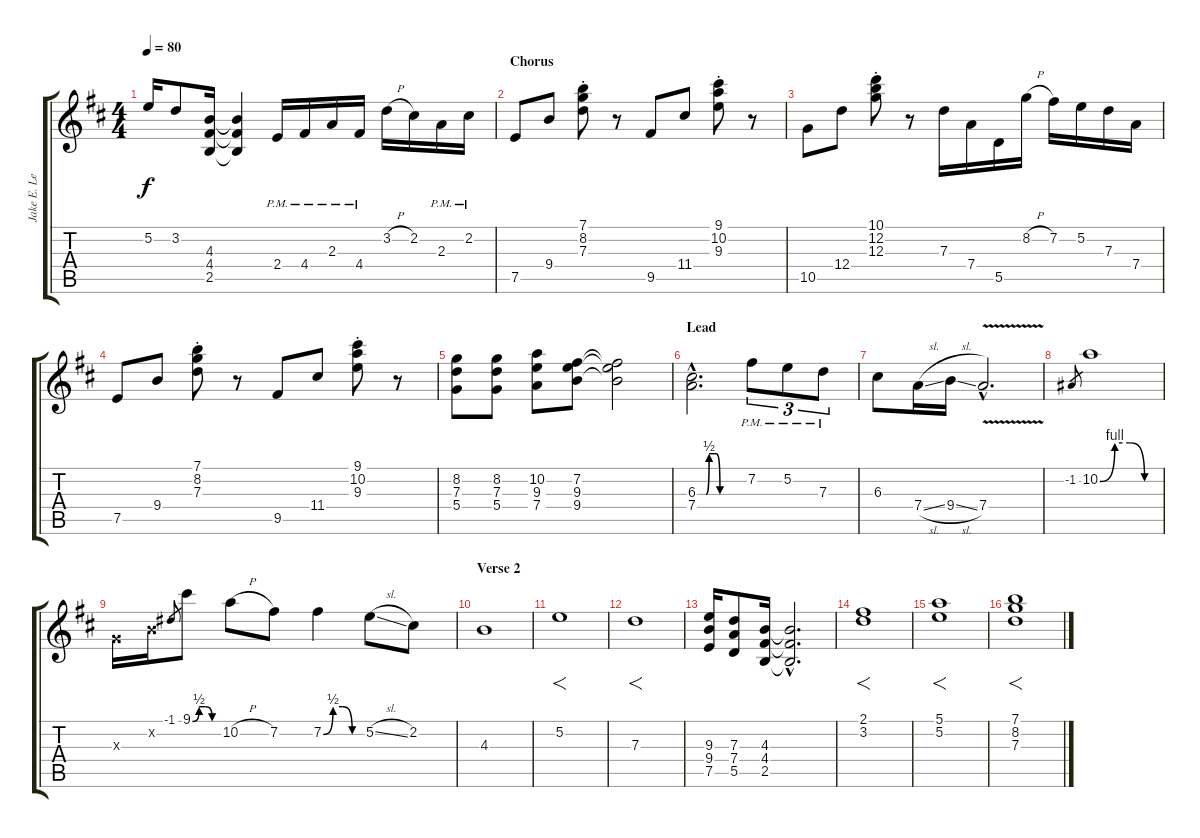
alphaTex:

\track ("Jake E. Lee" "Jake E. Le") {instrument overdrivenguitar}
\staff {score tabs}
\tuning (E4 B3 G3 D3 A2 E2) {hide}
\ts (4 4)
\tempo 80
\clef g2
\ks bminor
5.2.16{dy f} 3.2.8 (4.3 4.4 2.5).16 (4.3{t} 4.4{t} 2.5{t}).4 2.4{pm}.16 4.4{pm}.16 2.3{pm}.16 4.4{pm}.16 3.2{h}.16 2.2.16 2.3{pm}.16 2.2{pm}.16 |
\section ("" "Chorus")
7.5.8 9.4.8 (7.1{st} 8.2{st} 7.3{st}).8 r.8 9.5.8 11.4.8 (9.1{st} 10.2{st} 9.3{st}).8 r.8 |
10.5.8 12.4.8 (10.1{st} 12.2{st} 12.3{st}).8 r.8 7.3.16 7.4.16 5.5.16 8.2{h}.16 7.2.16 5.2.16 7.3.16 7.4.16 |
7.5.8 9.4.8 (7.1{st} 8.2{st} 7.3{st}).8 r.8 9.5.8 11.4.8 (9.1{st} 10.2{st} 9.3{st}).8 r.8 |
(8.2 7.3 5.4).8 (8.2 7.3 5.4).8 (10.2 9.3 7.4).8 (7.2 9.3 9.4).8 (7.2{t} 9.3{t} 9.4{t}).2 |
\section ("" "Lead")
(6.3{be (custom 0 0 11 0 15 2 24 2 29 0 35 0 45 0 60 0) hac} 7.4{hac}).2{d} 7.2{pm}.8{tu (3 2)} 5.2{pm}.8{tu (3 2)} 7.3{pm}.8{tu (3 2)} |
6.3.8 7.4{sl}.16 9.4{sl}.16 7.4{v hac}.2{d} |
-1.2.8{gr} 10.2{be (custom 0 0 15 4 30 4 45 0 60 0)}.1 |
0.3{x}.16 0.2{x}.16 -1.1.8{gr} 9.1{be (custom 0 0 15 2 30 2 45 0 60 0)}.8 10.2{h}.8 7.2.8 7.2{be (custom 0 0 15 2 30 2 45 0 60 0)}.4 5.2{sl}.8 2.2.8 |
\section ("" "Verse 2")
4.3.1 |
5.2.1{f} |
7.3.1{f} |
(9.3 9.4 7.5).16 (7.3 7.4 5.5).8 (4.3 4.4 2.5).16 (4.3{hac t} 4.4{hac t} 2.5{hac t}).2{d} |
(2.1 3.2).1{f} |
(5.1 5.2).1{f} |
(7.1 8.2 7.3).1{f}
